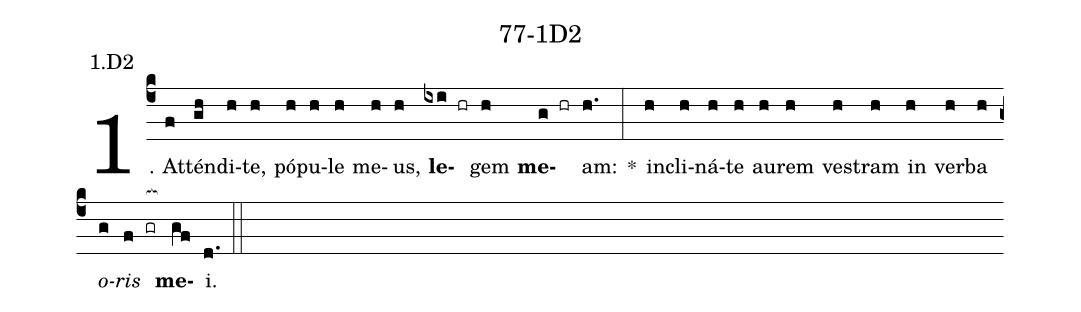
name: 77-1D2;
annotation: 1.D2;
%%
(c4)1. At(f)tén(gh)di(h)te,(h) pó(h)pu(h)le(h) me(h)us,(h) <b>le</b>(ixi hr)gem(h) <b>me</b>(g hr)am:(h.) *(:) in(h)cli(h)ná(h)te(h) au(h)rem(h) ves(h)tram(h) in(h) ver(h)ba(h) <i>o</i>(g)<i>ris</i>(f gr[ocb:1{]) <b>me</b>(gf[ocb:0}])i.(d.) (::)
